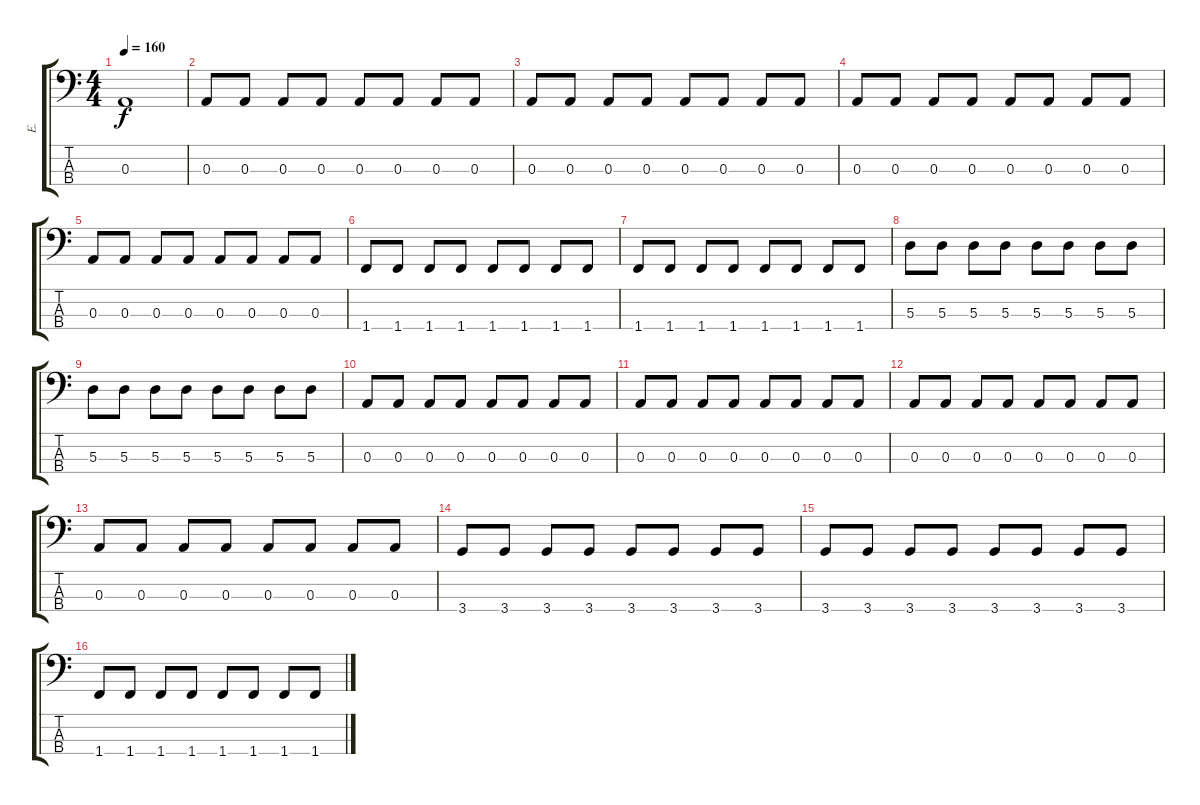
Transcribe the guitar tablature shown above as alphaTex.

\track ("E." "E.") {instrument electricbassfinger}
\staff {score tabs}
\tuning (G2 D2 A1 E1) {hide}
\ts (4 4)
\tempo 160
\clef f4
\ks c
0.3{t}.1{dy f} |
0.3.8 0.3.8 0.3.8 0.3.8 0.3.8 0.3.8 0.3.8 0.3.8 |
0.3.8 0.3.8 0.3.8 0.3.8 0.3.8 0.3.8 0.3.8 0.3.8 |
0.3.8 0.3.8 0.3.8 0.3.8 0.3.8 0.3.8 0.3.8 0.3.8 |
0.3.8 0.3.8 0.3.8 0.3.8 0.3.8 0.3.8 0.3.8 0.3.8 |
1.4.8 1.4.8 1.4.8 1.4.8 1.4.8 1.4.8 1.4.8 1.4.8 |
1.4.8 1.4.8 1.4.8 1.4.8 1.4.8 1.4.8 1.4.8 1.4.8 |
5.3.8 5.3.8 5.3.8 5.3.8 5.3.8 5.3.8 5.3.8 5.3.8 |
5.3.8 5.3.8 5.3.8 5.3.8 5.3.8 5.3.8 5.3.8 5.3.8 |
0.3.8 0.3.8 0.3.8 0.3.8 0.3.8 0.3.8 0.3.8 0.3.8 |
0.3.8 0.3.8 0.3.8 0.3.8 0.3.8 0.3.8 0.3.8 0.3.8 |
0.3.8 0.3.8 0.3.8 0.3.8 0.3.8 0.3.8 0.3.8 0.3.8 |
0.3.8 0.3.8 0.3.8 0.3.8 0.3.8 0.3.8 0.3.8 0.3.8 |
3.4.8 3.4.8 3.4.8 3.4.8 3.4.8 3.4.8 3.4.8 3.4.8 |
3.4.8 3.4.8 3.4.8 3.4.8 3.4.8 3.4.8 3.4.8 3.4.8 |
1.4.8 1.4.8 1.4.8 1.4.8 1.4.8 1.4.8 1.4.8 1.4.8
